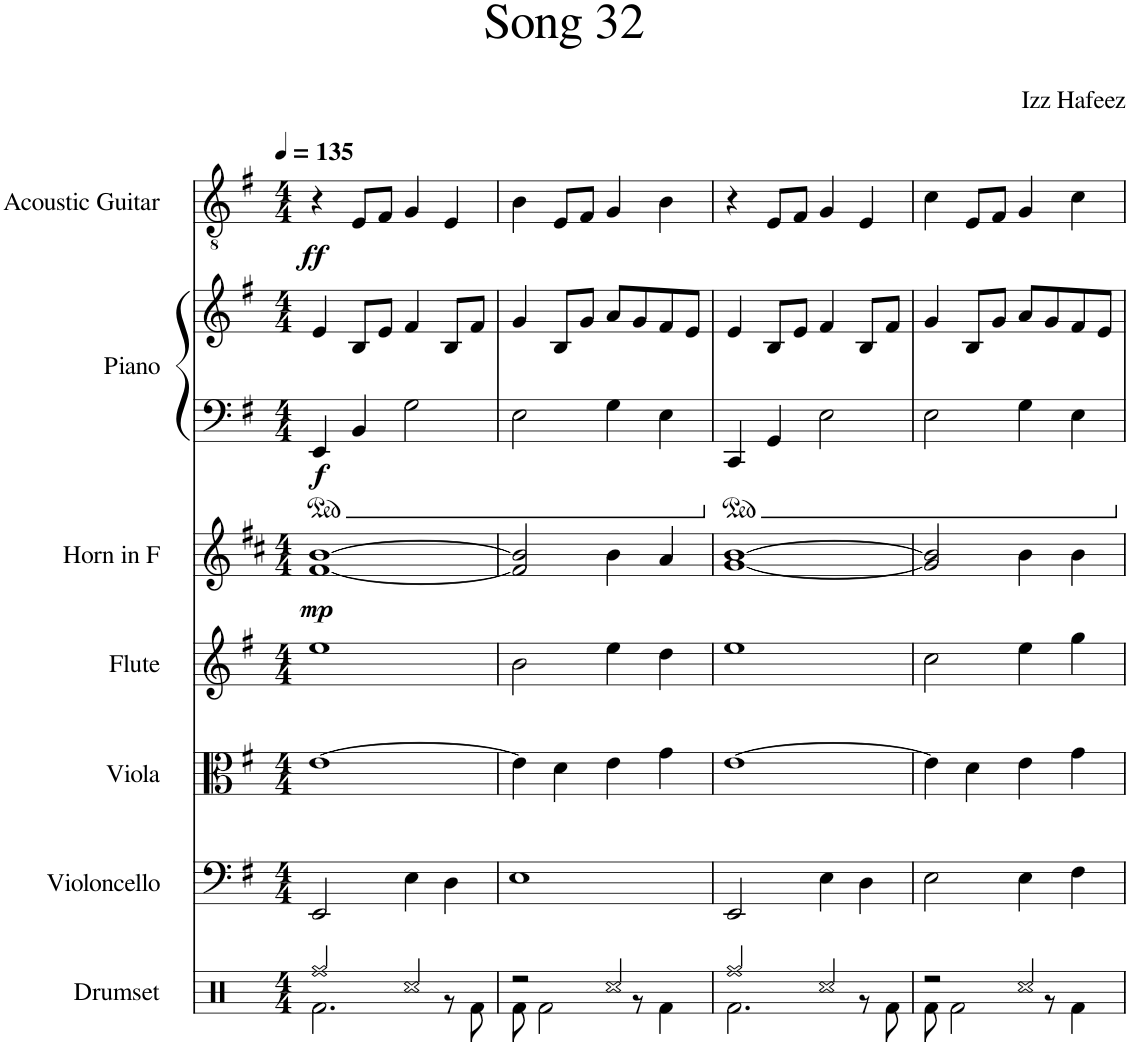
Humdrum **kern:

**kern	**kern	**kern	**kern	**kern	**dynam	**kern	**kern	**dynam	**kern	**dynam
*part7	*part6	*part5	*part4	*part3	*part3	*part2	*part2	*part2	*part1	*part1
*staff8	*staff7	*staff6	*staff5	*staff4	*staff4	*staff3	*staff2	*staff2/3	*staff1	*staff1
*I"Drumset	*I"Violoncello	*I"Viola	*I"Flute	*I"Horn in F	*	*I"Piano	*	*	*I"Acoustic Guitar	*
*I'D. Set	*I'Vc.	*I'Vla.	*I'Fl.	*	*	*I'Pno.	*	*	*I'Guit.	*
*clefX	*clefF4	*clefC3	*clefG2	*clefG2	*	*clefF4	*clefG2	*	*clefGv2	*
*	*	*	*	*Trd4c7	*	*	*	*	*	*
*k[]	*k[f#]	*k[f#]	*k[f#]	*k[f#c#]	*	*k[f#]	*k[f#]	*	*k[f#]	*
*M4/4	*M4/4	*M4/4	*M4/4	*M4/4	*	*M4/4	*M4/4	*	*M4/4	*
*MM135	*MM135	*MM135	*MM135	*MM135	*	*MM135	*MM135	*	*MM135	*
=1	=1	=1	=1	=1	=1	=1	=1	=1	=1	=1
*^	*	*	*	*	*	*	*	*	*	*
!	!	!	!	!	!	!LO:DY:b	!	!	!LO:DY:b=2	!	!LO:DY:b
2Rff/	2.Rf\	2EE/	[1e	1ee	[1f# [1b	mp	4EE/	4e/	f	4r	ff
.	.	.	.	.	.	.	4BB/	8B/L	.	8E/L	.
.	.	.	.	.	.	.	.	8e/J	.	8F#/J	.
2Rcc/	.	4E\	.	.	.	.	2G\	4f#/	.	4G/	.
.	8r	4D\	.	.	.	.	.	8B/L	.	4E/	.
.	8Rf\	.	.	.	.	.	.	8f#/J	.	.	.
=2	=2	=2	=2	=2	=2	=2	=2	=2	=2	=2	=2
2r	8Rf\	1E	4e\]	2b\	2f#/] 2b/]	.	2E\	4g/	.	4B\	.
.	2Rf\	.	.	.	.	.	.	.	.	.	.
.	.	.	4d\	.	.	.	.	8B/L	.	8E/L	.
.	.	.	.	.	.	.	.	8g/J	.	8F#/J	.
2Rcc/	.	.	4e\	4ee\	4b\	.	4G\	8a/L	.	4G/	.
.	8r	.	.	.	.	.	.	8g/	.	.	.
.	4Rf\	.	4g\	4dd\	4a/	.	4E\	8f#/	.	4B\	.
.	.	.	.	.	.	.	.	8e/J	.	.	.
=3	=3	=3	=3	=3	=3	=3	=3	=3	=3	=3	=3
2Rff/	2.Rf\	2EE/	[1e	1ee	[1g [1b	.	4CC/	4e/	.	4r	.
.	.	.	.	.	.	.	4GG/	8B/L	.	8E/L	.
.	.	.	.	.	.	.	.	8e/J	.	8F#/J	.
2Rcc/	.	4E\	.	.	.	.	2E\	4f#/	.	4G/	.
.	8r	4D\	.	.	.	.	.	8B/L	.	4E/	.
.	8Rf\	.	.	.	.	.	.	8f#/J	.	.	.
=4	=4	=4	=4	=4	=4	=4	=4	=4	=4	=4	=4
2r	8Rf\	2E\	4e\]	2cc\	2g/] 2b/]	.	2E\	4g/	.	4c\	.
.	2Rf\	.	.	.	.	.	.	.	.	.	.
.	.	.	4d\	.	.	.	.	8B/L	.	8E/L	.
.	.	.	.	.	.	.	.	8g/J	.	8F#/J	.
2Rcc/	.	4E\	4e\	4ee\	4b\	.	4G\	8a/L	.	4G/	.
.	8r	.	.	.	.	.	.	8g/	.	.	.
.	4Rf\	4F#\	4g\	4gg\	4b\	.	4E\	8f#/	.	4c\	.
.	.	.	.	.	.	.	.	8e/J	.	.	.
*v	*v	*	*	*	*	*	*	*	*	*	*
=	=	=	=	=	=	=	=	=	=	=
*-	*-	*-	*-	*-	*-	*-	*-	*-	*-	*-
